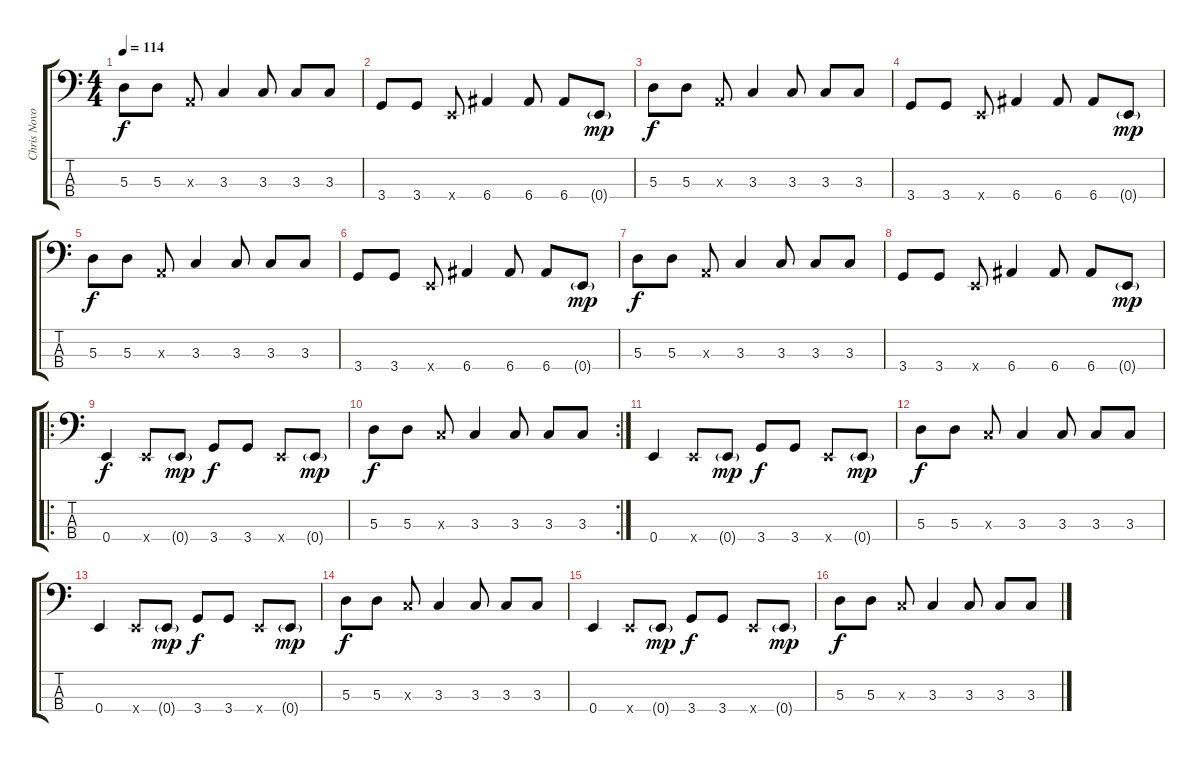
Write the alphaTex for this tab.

\track ("Chris Novocelic" "Chris Novo") {instrument acousticbass}
\staff {score tabs}
\tuning (G2 D2 A1 E1) {hide}
\ts (4 4)
\tempo 114
\clef f4
\ks c
5.3.8{dy f} 5.3.8 0.3{x}.8 3.3.4 3.3.8 3.3.8 3.3.8 |
3.4.8 3.4.8 0.4{x}.8 6.4.4 6.4.8 6.4.8 0.4{g}.8{dy mp} |
5.3.8{dy f} 5.3.8 0.3{x}.8 3.3.4 3.3.8 3.3.8 3.3.8 |
3.4.8 3.4.8 0.4{x}.8 6.4.4 6.4.8 6.4.8 0.4{g}.8{dy mp} |
5.3.8{dy f} 5.3.8 0.3{x}.8 3.3.4 3.3.8 3.3.8 3.3.8 |
3.4.8 3.4.8 0.4{x}.8 6.4.4 6.4.8 6.4.8 0.4{g}.8{dy mp} |
5.3.8{dy f} 5.3.8 0.3{x}.8 3.3.4 3.3.8 3.3.8 3.3.8 |
3.4.8 3.4.8 0.4{x}.8 6.4.4 6.4.8 6.4.8 0.4{g}.8{dy mp} |
\ro
0.4.4{dy f} 0.4{x}.8 0.4{g}.8{dy mp} 3.4.8{dy f} 3.4.8 0.4{x}.8 0.4{g}.8{dy mp} |
\rc 2
5.3.8{dy f} 5.3.8 3.3{x}.8 3.3.4 3.3.8 3.3.8 3.3.8 |
0.4.4 0.4{x}.8 0.4{g}.8{dy mp} 3.4.8{dy f} 3.4.8 0.4{x}.8 0.4{g}.8{dy mp} |
5.3.8{dy f} 5.3.8 3.3{x}.8 3.3.4 3.3.8 3.3.8 3.3.8 |
0.4.4 0.4{x}.8 0.4{g}.8{dy mp} 3.4.8{dy f} 3.4.8 0.4{x}.8 0.4{g}.8{dy mp} |
5.3.8{dy f} 5.3.8 3.3{x}.8 3.3.4 3.3.8 3.3.8 3.3.8 |
0.4.4 0.4{x}.8 0.4{g}.8{dy mp} 3.4.8{dy f} 3.4.8 0.4{x}.8 0.4{g}.8{dy mp} |
5.3.8{dy f} 5.3.8 3.3{x}.8 3.3.4 3.3.8 3.3.8 3.3.8
